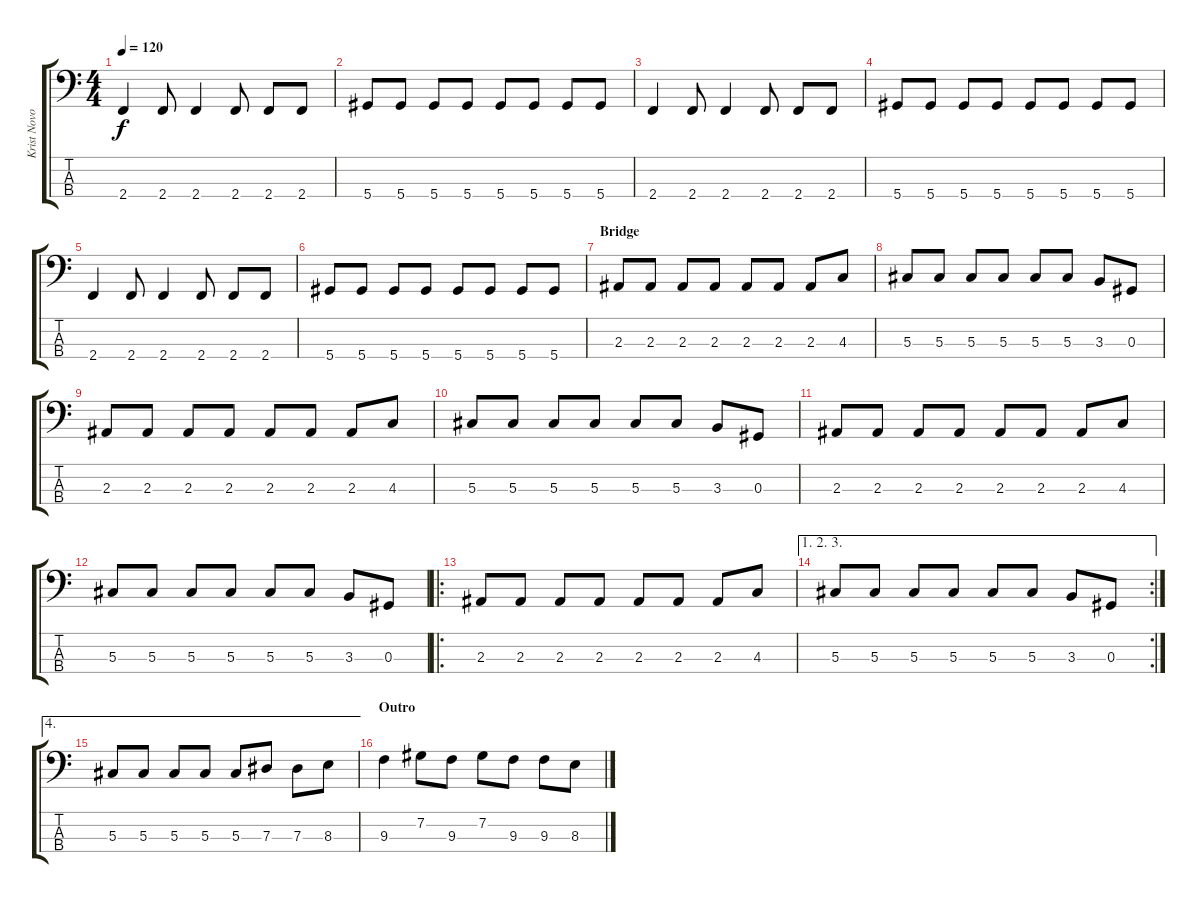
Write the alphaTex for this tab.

\track ("Krist Novoselic" "Krist Novo") {instrument acousticbass}
\staff {score tabs}
\tuning (Gb2 Db2 Ab1 Eb1) {hide}
\ts (4 4)
\tempo 120
\clef f4
\ks c
2.4.4{dy f} 2.4.8 2.4.4 2.4.8 2.4.8 2.4.8 |
5.4.8 5.4.8 5.4.8 5.4.8 5.4.8 5.4.8 5.4.8 5.4.8 |
2.4.4 2.4.8 2.4.4 2.4.8 2.4.8 2.4.8 |
5.4.8 5.4.8 5.4.8 5.4.8 5.4.8 5.4.8 5.4.8 5.4.8 |
2.4.4 2.4.8 2.4.4 2.4.8 2.4.8 2.4.8 |
5.4.8 5.4.8 5.4.8 5.4.8 5.4.8 5.4.8 5.4.8 5.4.8 |
\section ("" "Bridge")
2.3.8 2.3.8 2.3.8 2.3.8 2.3.8 2.3.8 2.3.8 4.3.8 |
5.3.8 5.3.8 5.3.8 5.3.8 5.3.8 5.3.8 3.3.8 0.3.8 |
2.3.8 2.3.8 2.3.8 2.3.8 2.3.8 2.3.8 2.3.8 4.3.8 |
5.3.8 5.3.8 5.3.8 5.3.8 5.3.8 5.3.8 3.3.8 0.3.8 |
2.3.8 2.3.8 2.3.8 2.3.8 2.3.8 2.3.8 2.3.8 4.3.8 |
5.3.8 5.3.8 5.3.8 5.3.8 5.3.8 5.3.8 3.3.8 0.3.8 |
\ro
2.3.8 2.3.8 2.3.8 2.3.8 2.3.8 2.3.8 2.3.8 4.3.8 |
\ae (1 2 3)
\rc 2
5.3.8 5.3.8 5.3.8 5.3.8 5.3.8 5.3.8 3.3.8 0.3.8 |
\ae 4
5.3.8 5.3.8 5.3.8 5.3.8 5.3.8 7.3.8 7.3.8 8.3.8 |
\section ("" "Outro")
9.3.4 7.2.8 9.3.8 7.2.8 9.3.8 9.3.8 8.3.8
